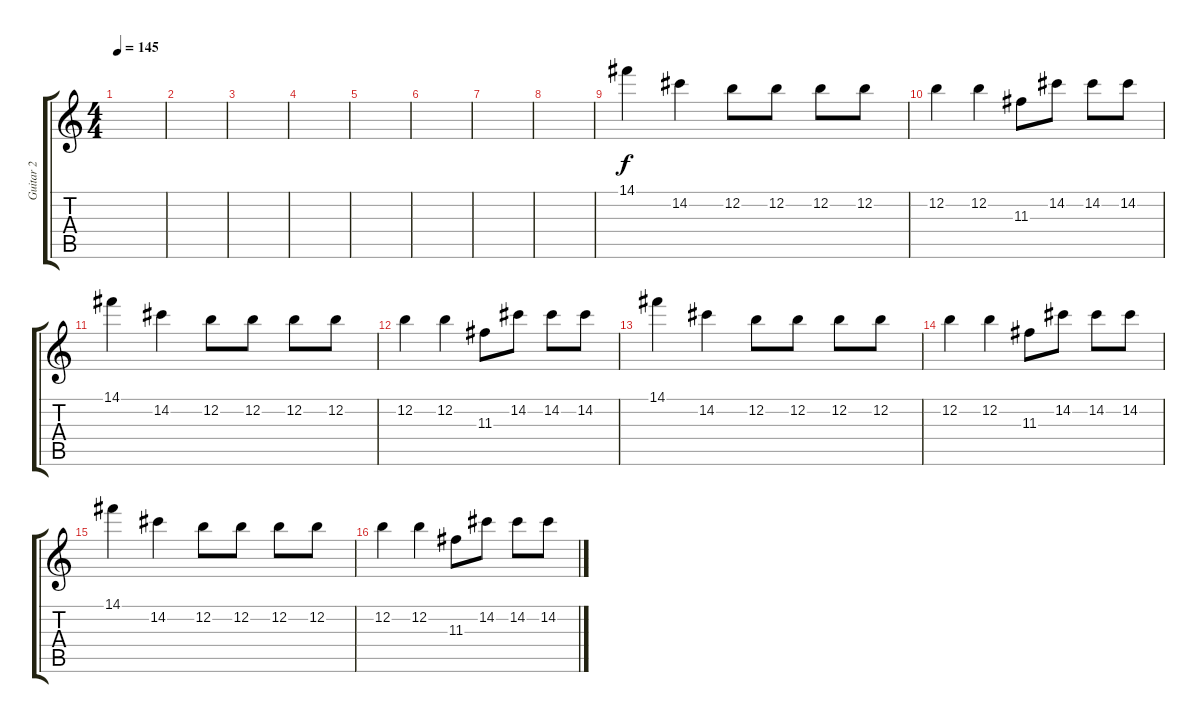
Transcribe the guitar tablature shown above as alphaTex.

\track ("Guitar 2" "Guitar 2") {instrument overdrivenguitar}
\staff {score tabs}
\tuning (E4 B3 G3 D3 A2 E2) {hide}
\ts (4 4)
\tempo 145
\clef g2
\ks c
|
|
|
|
|
|
|
|
14.1.4 14.2.4 12.2.8 12.2.8 12.2.8 12.2.8 |
12.2.4 12.2.4 11.3.8 14.2.8 14.2.8 14.2.8 |
14.1.4 14.2.4 12.2.8 12.2.8 12.2.8 12.2.8 |
12.2.4 12.2.4 11.3.8 14.2.8 14.2.8 14.2.8 |
14.1.4 14.2.4 12.2.8 12.2.8 12.2.8 12.2.8 |
12.2.4 12.2.4 11.3.8 14.2.8 14.2.8 14.2.8 |
14.1.4 14.2.4 12.2.8 12.2.8 12.2.8 12.2.8 |
12.2.4 12.2.4 11.3.8 14.2.8 14.2.8 14.2.8
